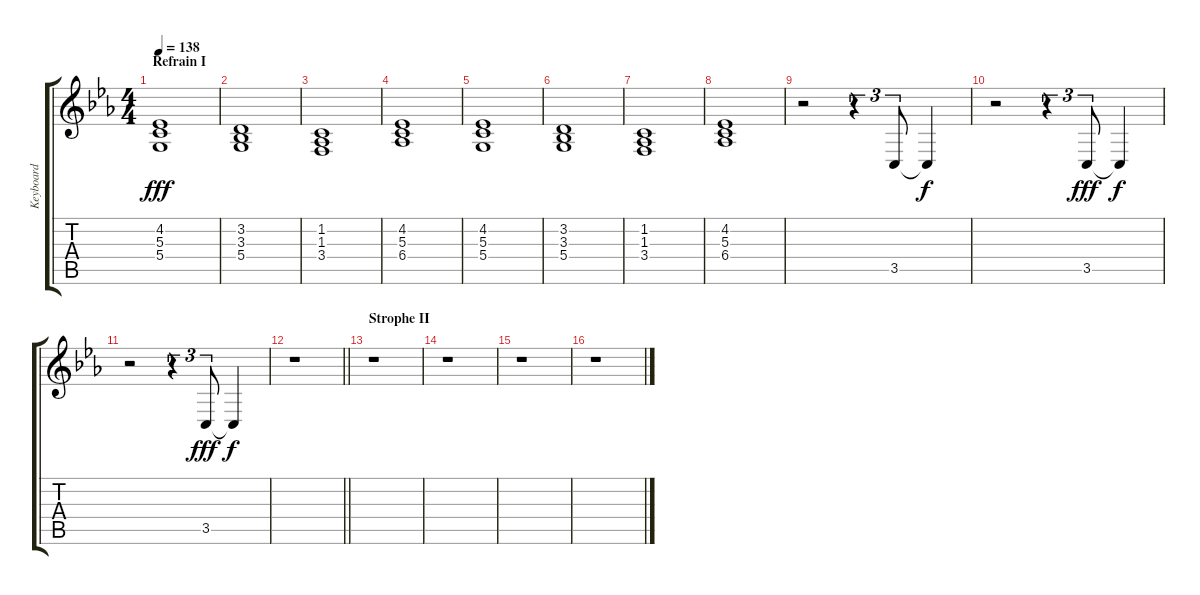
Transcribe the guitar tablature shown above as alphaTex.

\track ("Keyboard" "Keyboard") {instrument synthstrings2}
\staff {score tabs}
\tuning (E4 B3 G3 D3 A2 E2) {hide}
\ts (4 4)
\section ("" "Refrain I")
\tempo 138
\clef g2
\ks eb
(4.2 5.3 5.4).1{dy fff} |
(3.2 3.3 5.4).1 |
(1.2 1.3 3.4).1 |
(4.2 5.3 6.4).1 |
(4.2 5.3 5.4).1 |
(3.2 3.3 5.4).1 |
(1.2 1.3 3.4).1 |
(4.2 5.3 6.4).1 |
r.2 r.4{tu (3 2)} 3.5.8{tu (3 2)} 3.5{t}.4{dy f} |
r.2 r.4{tu (3 2)} 3.5.8{tu (3 2) dy fff} 3.5{t}.4{dy f} |
r.2 r.4{tu (3 2)} 3.5.8{tu (3 2) dy fff} 3.5{t}.4{dy f} |
\barLineRight lightlight
r.1 |
\section ("" "Strophe II")
r.1 |
r.1 |
r.1 |
r.1
